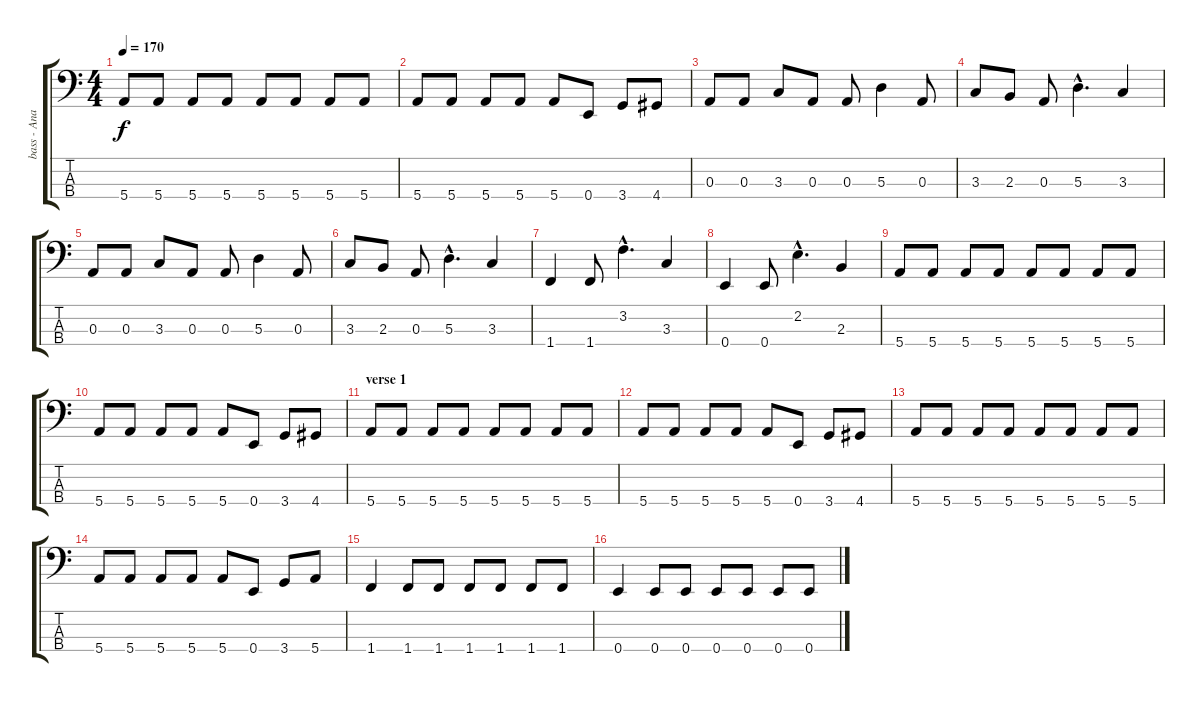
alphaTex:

\track ("bass - Anas" "bass - Ana") {instrument electricbasspick}
\staff {score tabs}
\tuning (G2 D2 A1 E1) {hide}
\ts (4 4)
\tempo 170
\clef f4
\ks c
5.4.8{dy f} 5.4.8 5.4.8 5.4.8 5.4.8 5.4.8 5.4.8 5.4.8 |
5.4.8 5.4.8 5.4.8 5.4.8 5.4.8 0.4.8 3.4.8 4.4.8 |
0.3.8 0.3.8 3.3.8 0.3.8 0.3.8 5.3.4 0.3.8 |
3.3.8 2.3.8 0.3.8 5.3{hac}.4{d} 3.3.4 |
0.3.8 0.3.8 3.3.8 0.3.8 0.3.8 5.3.4 0.3.8 |
3.3.8 2.3.8 0.3.8 5.3{hac}.4{d} 3.3.4 |
1.4.4 1.4.8 3.2{hac}.4{d} 3.3.4 |
0.4.4 0.4.8 2.2{hac}.4{d} 2.3.4 |
5.4.8 5.4.8 5.4.8 5.4.8 5.4.8 5.4.8 5.4.8 5.4.8 |
5.4.8 5.4.8 5.4.8 5.4.8 5.4.8 0.4.8 3.4.8 4.4.8 |
\section ("" "verse 1")
5.4.8 5.4.8 5.4.8 5.4.8 5.4.8 5.4.8 5.4.8 5.4.8 |
5.4.8 5.4.8 5.4.8 5.4.8 5.4.8 0.4.8 3.4.8 4.4.8 |
5.4.8 5.4.8 5.4.8 5.4.8 5.4.8 5.4.8 5.4.8 5.4.8 |
5.4.8 5.4.8 5.4.8 5.4.8 5.4.8 0.4.8 3.4.8 5.4.8 |
1.4.4 1.4.8 1.4.8 1.4.8 1.4.8 1.4.8 1.4.8 |
0.4.4 0.4.8 0.4.8 0.4.8 0.4.8 0.4.8 0.4.8
